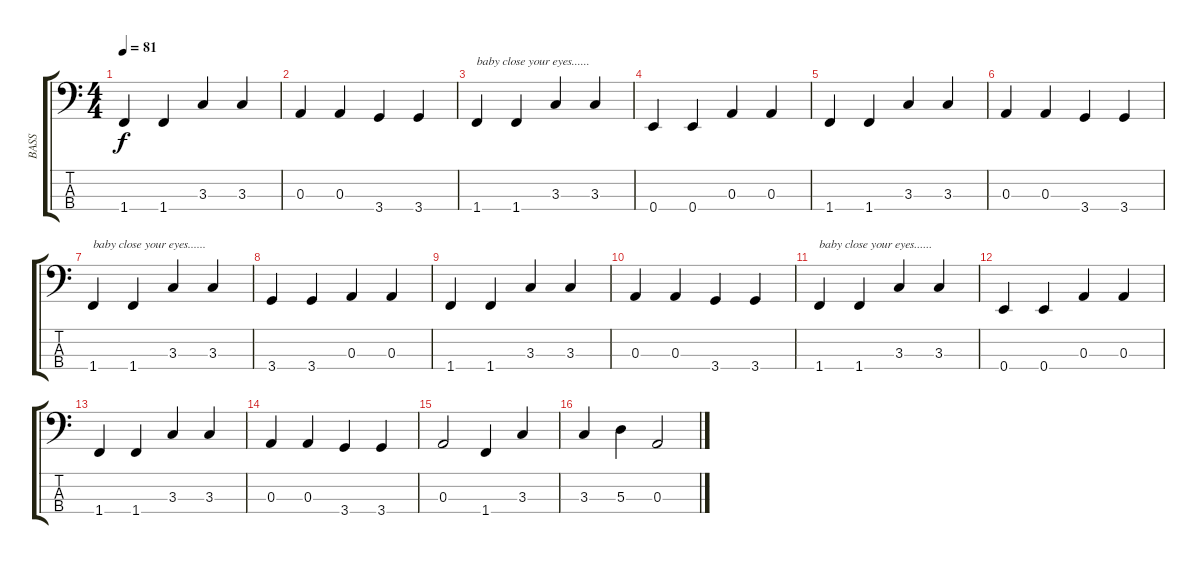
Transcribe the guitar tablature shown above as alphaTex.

\track ("BASS" "BASS") {instrument electricbassfinger}
\staff {score tabs}
\tuning (G2 D2 A1 E1) {hide}
\ts (4 4)
\tempo 81
\clef f4
\ks c
1.4.4{dy f} 1.4.4 3.3.4 3.3.4 |
0.3.4 0.3.4 3.4.4 3.4.4 |
1.4.4{txt "baby close your eyes......"} 1.4.4 3.3.4 3.3.4 |
0.4.4 0.4.4 0.3.4 0.3.4 |
1.4.4 1.4.4 3.3.4 3.3.4 |
0.3.4 0.3.4 3.4.4 3.4.4 |
1.4.4{txt "baby close your eyes......"} 1.4.4 3.3.4 3.3.4 |
3.4.4 3.4.4 0.3.4 0.3.4 |
1.4.4 1.4.4 3.3.4 3.3.4 |
0.3.4 0.3.4 3.4.4 3.4.4 |
1.4.4{txt "baby close your eyes......"} 1.4.4 3.3.4 3.3.4 |
0.4.4 0.4.4 0.3.4 0.3.4 |
1.4.4 1.4.4 3.3.4 3.3.4 |
0.3.4 0.3.4 3.4.4 3.4.4 |
0.3.2 1.4.4 3.3.4 |
3.3.4 5.3.4 0.3.2
